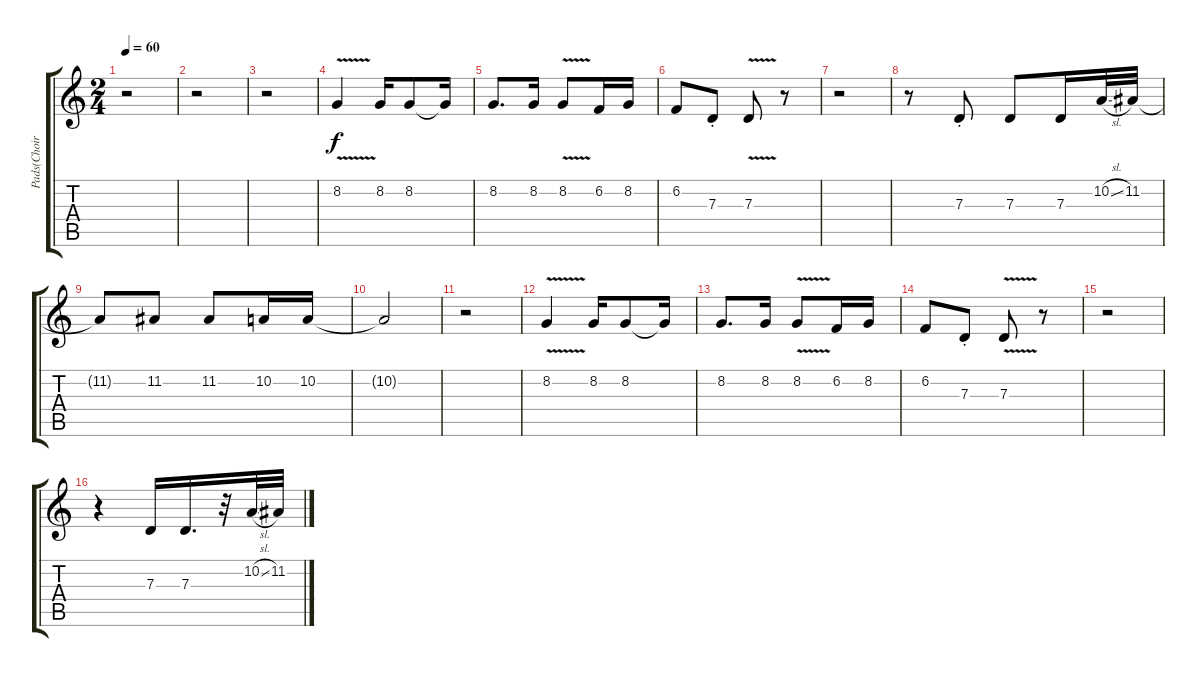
\track ("Pads(Choirs)" "Pads(Choir") {instrument pad1newage}
\staff {score tabs}
\tuning (E4 B3 G3 D3 A2 E2) {hide}
\ts (2 4)
\tempo 60
\clef g2
\ks c
r.2{dy f} |
r.2 |
r.2 |
8.2{v}.4{volume 10 instrument choiraahs} 8.2.16 8.2.8 8.2{t}.16 |
8.2.8{d} 8.2.16 8.2{v}.8 6.2.16 8.2.16 |
6.2.8 7.3{st}.8 7.3{v}.8 r.8 |
r.2 |
r.8 7.3{st}.8 7.3.8 7.3.16 10.2{sl}.32 11.2.32 |
11.2{t}.8 11.2.8 11.2.8 10.2.16 10.2.16 |
10.2{t}.2 |
r.2 |
8.2{v}.4 8.2.16 8.2.8 8.2{t}.16 |
8.2.8{d} 8.2.16 8.2{v}.8 6.2.16 8.2.16 |
6.2.8 7.3{st}.8 7.3{v}.8 r.8 |
r.2 |
r.4 7.3.16 7.3.16{d} r.32 10.2{sl}.32 11.2.32
